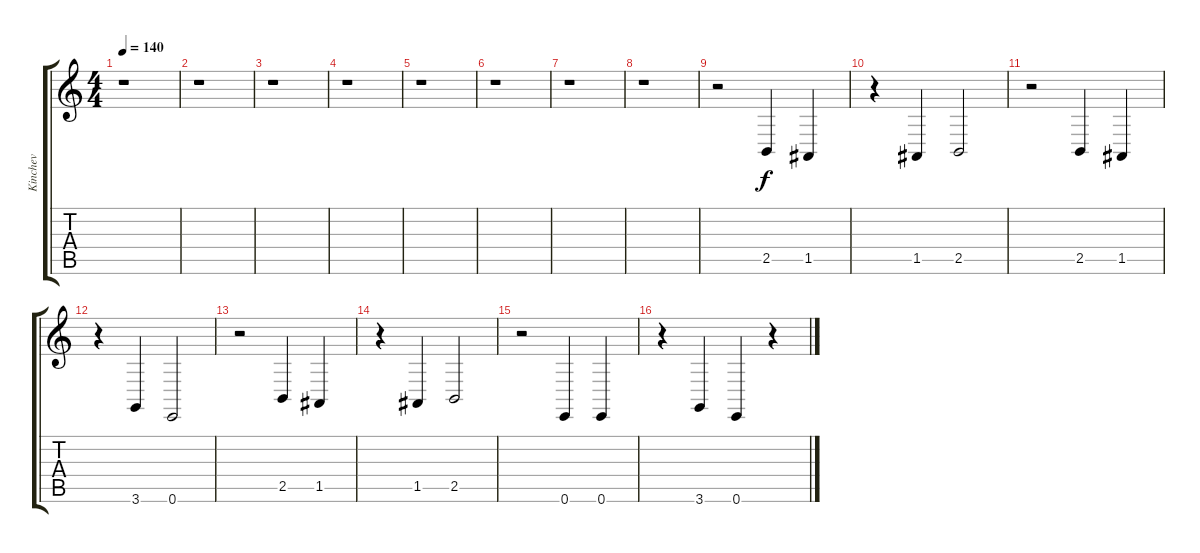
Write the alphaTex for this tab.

\track ("Kinchev" "Kinchev") {instrument lead2sawtooth}
\staff {score tabs}
\tuning (E4 B3 G3 D3 A2 E2) {hide}
\ts (4 4)
\tempo 140
\clef g2
\ks c
r.1{dy f instrument lead2sawtooth} |
r.1 |
r.1 |
r.1 |
r.1 |
r.1 |
r.1 |
r.1 |
r.2 2.5.4 1.5.4 |
r.4 1.5.4 2.5.2 |
r.2 2.5.4 1.5.4 |
r.4 3.6.4 0.6.2 |
r.2 2.5.4 1.5.4 |
r.4 1.5.4 2.5.2 |
r.2 0.6.4 0.6.4 |
r.4 3.6.4 0.6.4 r.4
